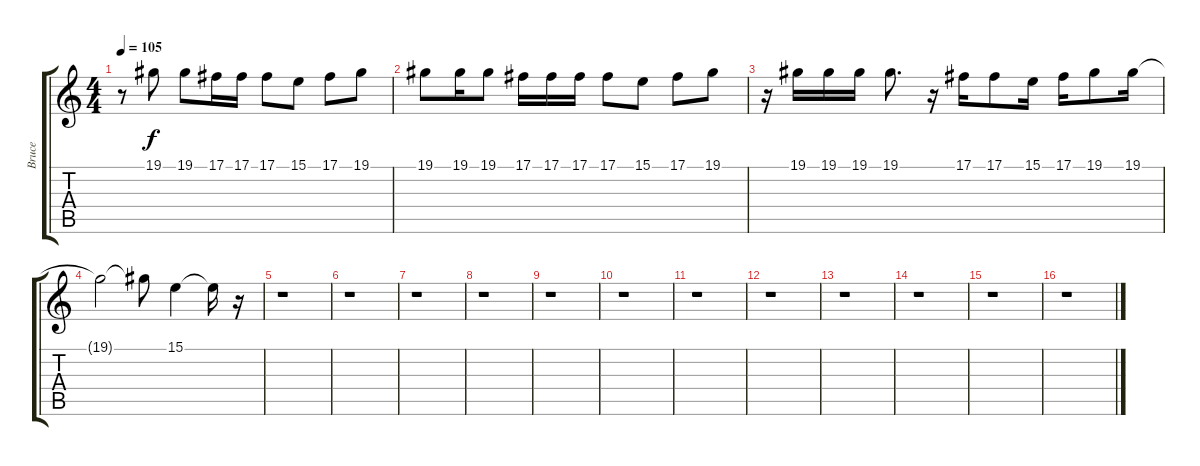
\track ("Bruce" "Bruce") {instrument voiceoohs}
\staff {score tabs}
\tuning (Db4 Ab3 E3 B2 Gb2 Db2) {hide}
\ts (4 4)
\tempo 105
\clef g2
\ks c
r.8{dy f} 19.1.8 19.1.8 17.1.16 17.1.16 17.1.8 15.1.8 17.1.8 19.1.8 |
19.1.8 19.1.16 19.1.8 17.1.16 17.1.16 17.1.16 17.1.8 15.1.8 17.1.8 19.1.8 |
r.16 19.1.16 19.1.16 19.1.16 19.1.8{d} r.16 17.1.16 17.1.8 15.1.16 17.1.16 19.1.8 19.1.16 |
19.1{t}.2 19.1{t}.8 15.1.4 15.1{t}.16 r.16 |
r.1 |
r.1 |
r.1 |
r.1 |
r.1 |
r.1 |
r.1 |
r.1 |
r.1 |
r.1 |
r.1 |
r.1
